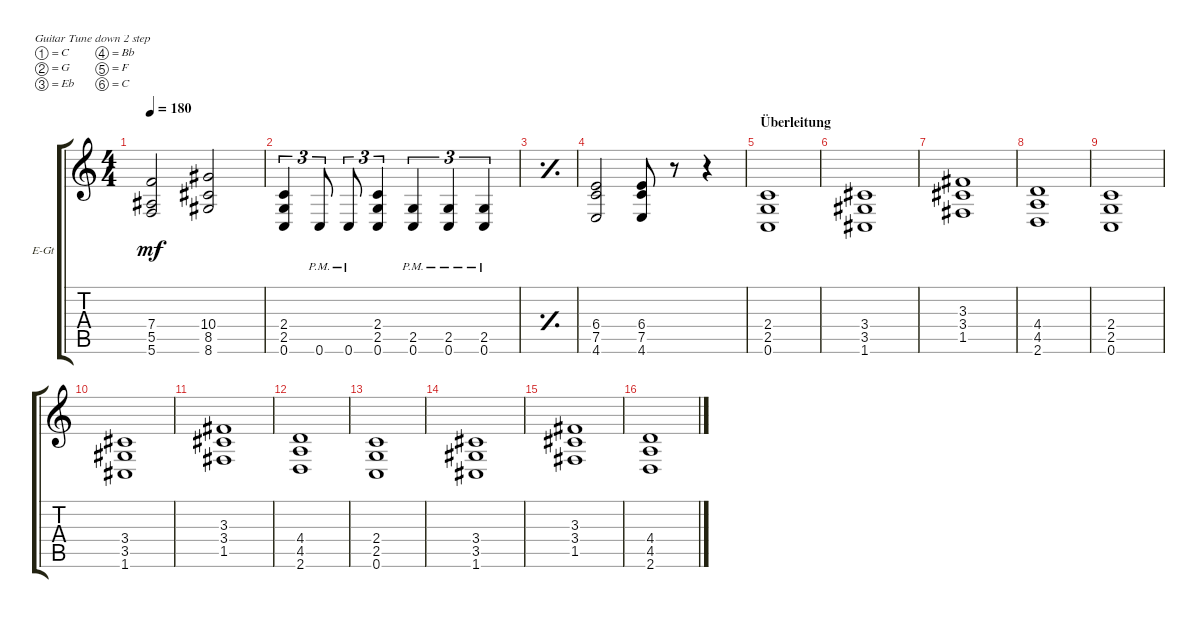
\defaultSystemsLayout 4
\bracketExtendMode groupsimilarinstruments
\multiBarRest
\firstSystemTrackNameOrientation horizontal
\otherSystemsTrackNameOrientation horizontal
\track ("Electric Guitar" "E-Gt") {instrument distortionguitar}
\staff {score tabs}
\tuning (C4 G3 Eb3 Bb2 F2 C2)
\ts (4 4)
\tempo 180
\clef g2
\ks c
(5.5 5.6 7.4).2{dy mf} (8.5 10.4 8.6).2 |
(0.6 2.5 2.4).4{tu (3 2)} 0.6{pm}.8{tu (3 2)} 0.6{pm}.8{tu (3 2)} (0.6 2.5 2.4).4{tu (3 2)} (0.6{pm} 2.5{pm}).4{tu (3 2)} (0.6{pm} 2.5{pm}).4{tu (3 2)} (0.6{pm} 2.5{pm}).4{tu (3 2)} |
\simile simple
|
\simile none
(4.6 7.5 6.4).2 (4.6 7.5 6.4).8 r.8 r.4 |
\section ("" "Überleitung")
(0.6 2.5 2.4).1 |
(1.6 3.5 3.4).1 |
(1.5 3.4 3.3).1 |
(2.6 4.5 4.4).1 |
(0.6 2.5 2.4).1 |
(1.6 3.5 3.4).1 |
(1.5 3.4 3.3).1 |
(2.6 4.5 4.4).1 |
(0.6 2.5 2.4).1 |
(1.6 3.5 3.4).1 |
(1.5 3.4 3.3).1 |
(2.6 4.5 4.4).1
